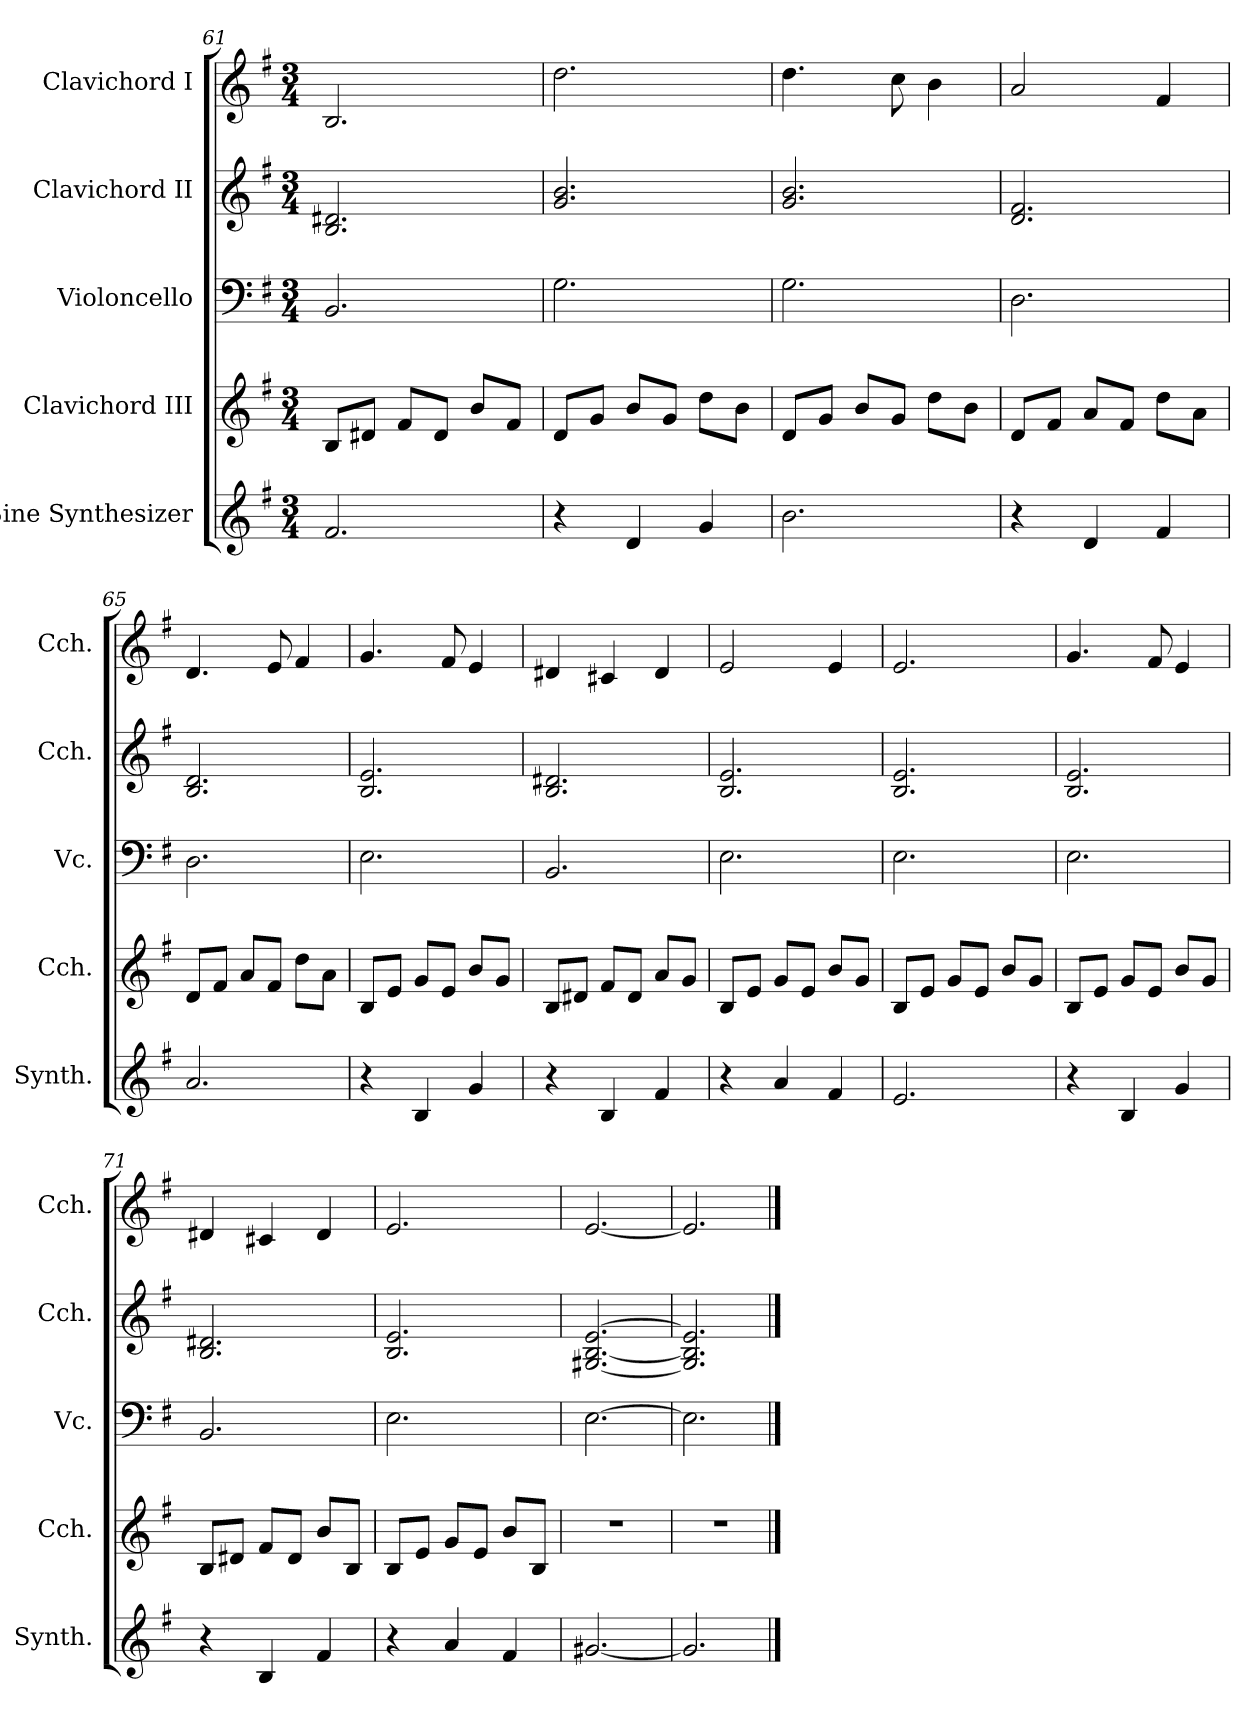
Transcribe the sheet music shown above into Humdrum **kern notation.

**kern	**kern	**kern	**kern	**kern
*part5	*part4	*part3	*part2	*part1
*staff5	*staff4	*staff3	*staff2	*staff1
*I"Sine Synthesizer	*I"Clavichord III	*I"Violoncello	*I"Clavichord II	*I"Clavichord I
*I'Synth.	*I'Cch.	*I'Vc.	*I'Cch.	*I'Cch.
*clefG2	*clefG2	*clefF4	*clefG2	*clefG2
*k[f#]	*k[f#]	*k[f#]	*k[f#]	*k[f#]
*M3/4	*M3/4	*M3/4	*M3/4	*M3/4
=61	=61	=61	=61	=61
2.f#/	8B/L	2.BB/	2.B/ 2.d#X/	2.B/
.	8d#X/J	.	.	.
.	8f#/L	.	.	.
.	8d#/J	.	.	.
.	8b/L	.	.	.
.	8f#/J	.	.	.
=62	=62	=62	=62	=62
4r	8d/L	2.G\	2.g/ 2.b/	2.dd\
.	8g/J	.	.	.
4d/	8b/L	.	.	.
.	8g/J	.	.	.
4g/	8dd\L	.	.	.
.	8b\J	.	.	.
=63	=63	=63	=63	=63
2.b\	8d/L	2.G\	2.g/ 2.b/	4.dd\
.	8g/J	.	.	.
.	8b/L	.	.	.
.	8g/J	.	.	8cc\
.	8dd\L	.	.	4b\
.	8b\J	.	.	.
=64	=64	=64	=64	=64
4r	8d/L	2.D\	2.d/ 2.f#/	2a/
.	8f#/J	.	.	.
4d/	8a/L	.	.	.
.	8f#/J	.	.	.
4f#/	8dd\L	.	.	4f#/
.	8a\J	.	.	.
!!LO:PB:g=z
=65	=65	=65	=65	=65
2.a/	8d/L	2.D\	2.B/ 2.d/	4.d/
.	8f#/J	.	.	.
.	8a/L	.	.	.
.	8f#/J	.	.	8e/
.	8dd\L	.	.	4f#/
.	8a\J	.	.	.
=66	=66	=66	=66	=66
4r	8B/L	2.E\	2.B/ 2.e/	4.g/
.	8e/J	.	.	.
4B/	8g/L	.	.	.
.	8e/J	.	.	8f#/
4g/	8b/L	.	.	4e/
.	8g/J	.	.	.
=67	=67	=67	=67	=67
4r	8B/L	2.BB/	2.B/ 2.d#X/	4d#X/
.	8d#X/J	.	.	.
4B/	8f#/L	.	.	4c#X/
.	8d#/J	.	.	.
4f#/	8a/L	.	.	4d#/
.	8g/J	.	.	.
=68	=68	=68	=68	=68
4r	8B/L	2.E\	2.B/ 2.e/	2e/
.	8e/J	.	.	.
4a/	8g/L	.	.	.
.	8e/J	.	.	.
4f#/	8b/L	.	.	4e/
.	8g/J	.	.	.
=69	=69	=69	=69	=69
2.e/	8B/L	2.E\	2.B/ 2.e/	2.e/
.	8e/J	.	.	.
.	8g/L	.	.	.
.	8e/J	.	.	.
.	8b/L	.	.	.
.	8g/J	.	.	.
=70	=70	=70	=70	=70
*	*	*	*	*MM108
4r	8B/L	2.E\	2.B/ 2.e/	4.g/
.	8e/J	.	.	.
4B/	8g/L	.	.	.
.	8e/J	.	.	8f#/
4g/	8b/L	.	.	4e/
.	8g/J	.	.	.
!!LO:LB:g=z
=71	=71	=71	=71	=71
4r	8B/L	2.BB/	2.B/ 2.d#X/	4d#X/
.	8d#X/J	.	.	.
4B/	8f#/L	.	.	4c#X/
.	8d#/J	.	.	.
4f#/	8b/L	.	.	4d#/
.	8B/J	.	.	.
=72	=72	=72	=72	=72
4r	8B/L	2.E\	2.B/ 2.e/	2.e/
.	8e/J	.	.	.
4a/	8g/L	.	.	.
.	8e/J	.	.	.
4f#/	8b/L	.	.	.
.	8B/J	.	.	.
=73	=73	=73	=73	=73
[2.g#X/	2.r	[2.E\	[2.G#X/ [2.B/ [2.e/	[2.e/
=74	=74	=74	=74	=74
2.g#/]	2.r	2.E\]	2.G#/] 2.B/] 2.e/]	2.e/]
==	==	==	==	==
*-	*-	*-	*-	*-
